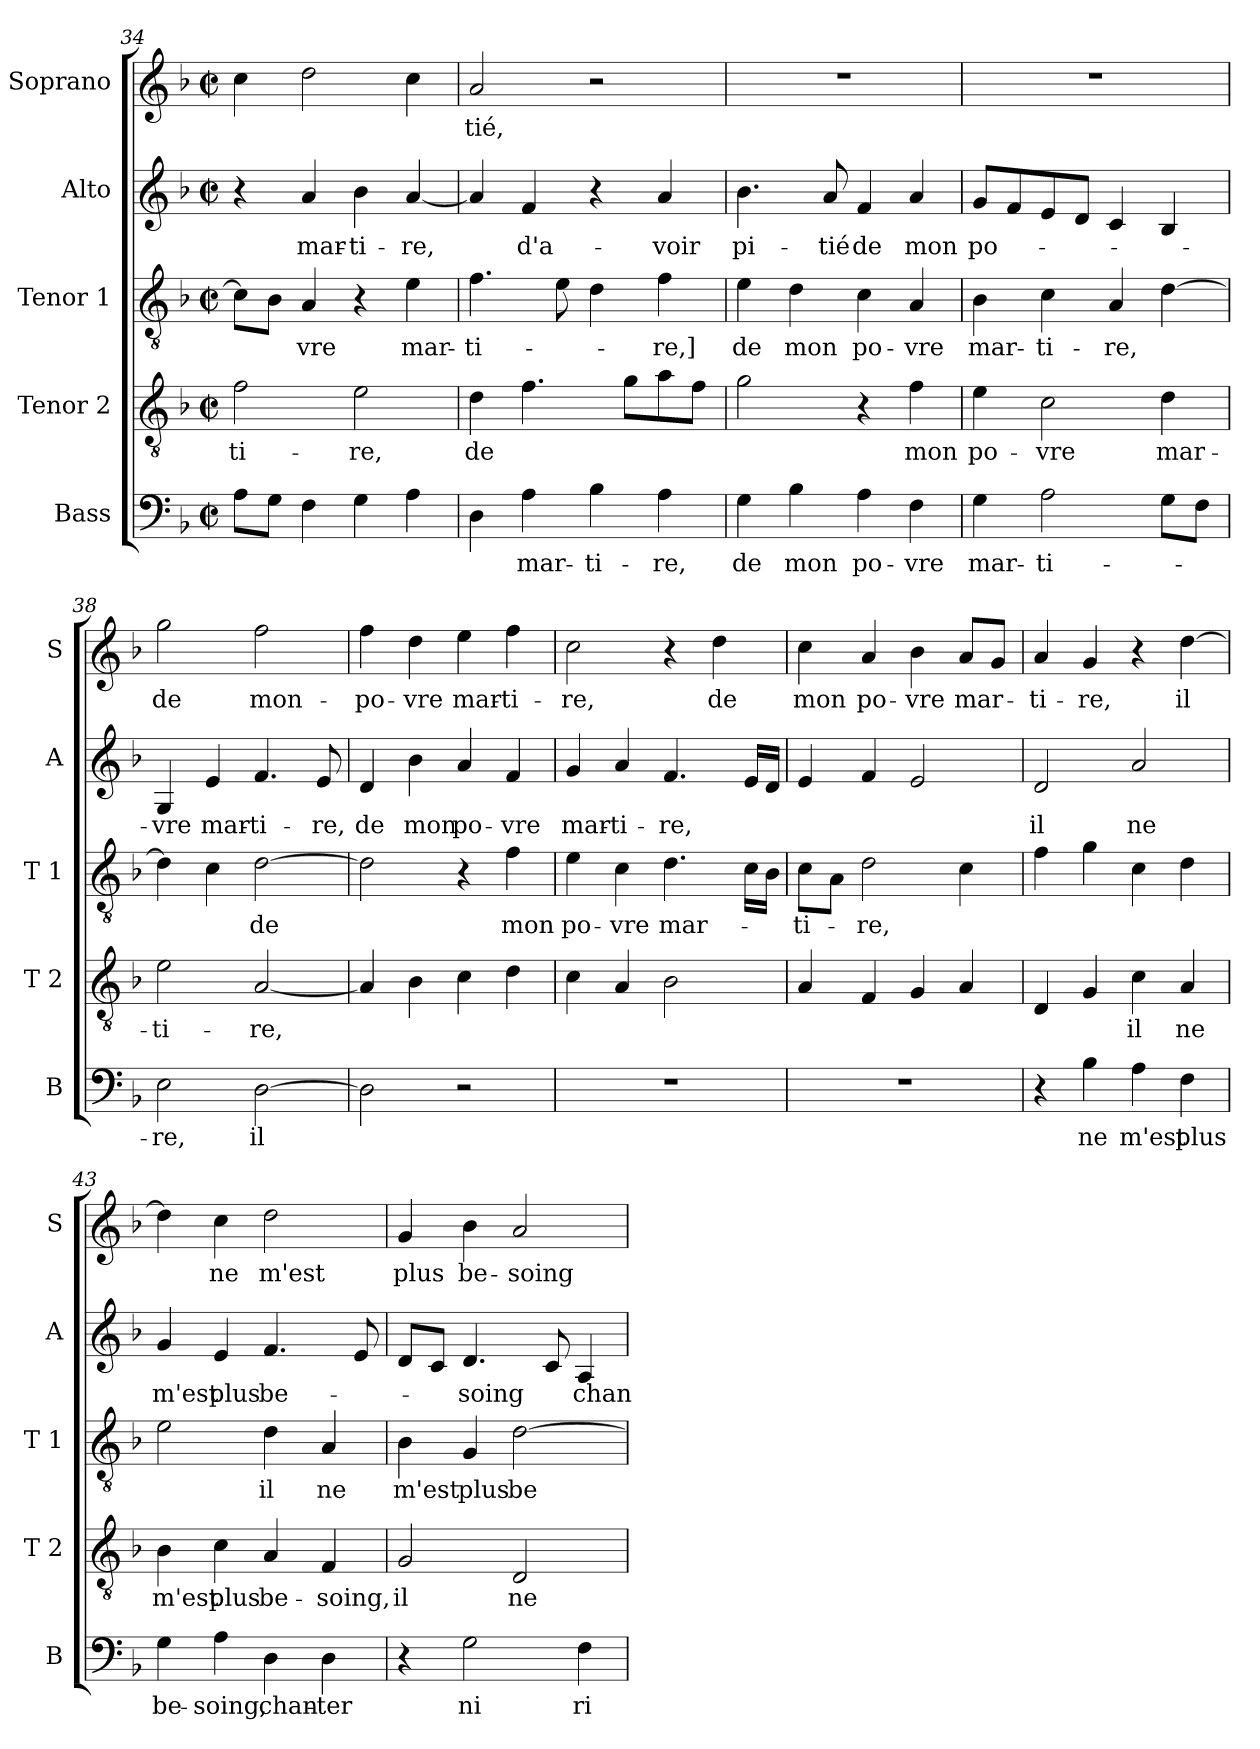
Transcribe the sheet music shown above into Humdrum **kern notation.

**kern	**text	**kern	**text	**kern	**text	**kern	**text	**kern	**text
*part5	*part5	*part4	*part4	*part3	*part3	*part2	*part2	*part1	*part1
*staff5	*staff5	*staff4	*staff4	*staff3	*staff3	*staff2	*staff2	*staff1	*staff1
*I"Bass	*	*I"Tenor 2	*	*I"Tenor 1	*	*I"Alto	*	*I"Soprano	*
*I'B	*	*I'T 2	*	*I'T 1	*	*I'A	*	*I'S	*
*clefF4	*	*clefGv2	*	*clefGv2	*	*clefG2	*	*clefG2	*
*k[b-]	*	*k[b-]	*	*k[b-]	*	*k[b-]	*	*k[b-]	*
*F:	*	*F:	*	*F:	*	*F:	*	*F:	*
*M2/2	*	*M2/2	*	*M2/2	*	*M2/2	*	*M2/2	*
*met(c|)	*	*met(c|)	*	*met(c|)	*	*met(c|)	*	*met(c|)	*
=34	=34	=34	=34	=34	=34	=34	=34	=34	=34
8A\L	.	2f\	-ti-	8c\L]	.	4r	.	4cc\	.
8G\J	.	.	.	8B-\J	.	.	.	.	.
4F\	.	.	.	4A/	-vre	4a/	mar-	2dd\	.
4G\	.	2e\	-re,	4r	.	4b-\	-ti-	.	.
4A\	.	.	.	4e\	mar-	[4a/	-re,	4cc\	.
=35	=35	=35	=35	=35	=35	=35	=35	=35	=35
4D\	.	4d\	de	4.f\	-ti-	4a/]	.	2a/	-tié,
4A\	mar-	4.f\	.	.	.	4f/	d'a-	.	.
.	.	.	.	8e\	.	.	.	.	.
4B-\	-ti-	.	.	4d\	.	4r	.	2r	.
.	.	8g\L	.	.	.	.	.	.	.
4A\	-re,	8a\	.	4f\	-re,]	4a/	-voir	.	.
.	.	8f\J	.	.	.	.	.	.	.
!!LO:LB:g=z
=36	=36	=36	=36	=36	=36	=36	=36	=36	=36
4G\	de	2g\	.	4e\	de	4.b-\	pi-	1r	.
4B-\	mon	.	.	4d\	mon	.	.	.	.
.	.	.	.	.	.	8a/	-tié	.	.
4A\	po-	4r	.	4c\	po-	4f/	de	.	.
4F\	-vre	4f\	mon	4A/	-vre	4a/	mon	.	.
=37	=37	=37	=37	=37	=37	=37	=37	=37	=37
4G\	mar-	4e\	po-	4B-\	mar-	8g/L	po-	1r	.
.	.	.	.	.	.	8f/	.	.	.
2A\	-ti-	2c\	-vre	4c\	-ti-	8e/	.	.	.
.	.	.	.	.	.	8d/J	.	.	.
.	.	.	.	4A/	-re,	4c/	.	.	.
8G\L	.	4d\	mar-	[4d\	.	4B-/	.	.	.
8F\J	.	.	.	.	.	.	.	.	.
=38	=38	=38	=38	=38	=38	=38	=38	=38	=38
2E\	-re,	2e\	-ti-	4d\]	.	4G/	-vre	2gg\	de
.	.	.	.	4c\	.	4e/	mar-	.	.
[2D\	il	[2A/	-re,	[2d\	de	4.f/	-ti-	2ff\	mon-
.	.	.	.	.	.	8e/	-re,	.	.
=39	=39	=39	=39	=39	=39	=39	=39	=39	=39
2D\]	.	4A/]	.	2d\]	.	4d/	de	4ff\	-po-
.	.	4B-\	.	.	.	4b-\	mon	4dd\	-vre
2r	.	4c\	.	4r	.	4a/	po-	4ee\	mar-
.	.	4d\	.	4f\	mon	4f/	-vre	4ff\	-ti-
=40	=40	=40	=40	=40	=40	=40	=40	=40	=40
1r	.	4c\	.	4e\	po-	4g/	mar-	2cc\	-re,
.	.	4A/	.	4c\	-vre	4a/	-ti-	.	.
.	.	2B-\	.	4.d\	mar-	4.f/	-re,	4r	.
.	.	.	.	.	.	.	.	4dd\	de
.	.	.	.	16c\LL	.	16e/LL	.	.	.
.	.	.	.	16B-\JJ	.	16d/JJ	.	.	.
!!LO:PB:g=z
=41	=41	=41	=41	=41	=41	=41	=41	=41	=41
1r	.	4A/	.	8c\L	-ti-	4e/	.	4cc\	mon
.	.	.	.	8A\J	.	.	.	.	.
.	.	4F/	.	2d\	-re,	4f/	.	4a/	po-
.	.	4G/	.	.	.	2e/	.	4b-\	-vre
.	.	4A/	.	4c\	.	.	.	8a/L	mar-
.	.	.	.	.	.	.	.	8g/J	.
=42	=42	=42	=42	=42	=42	=42	=42	=42	=42
4r	.	4D/	.	4f\	.	2d/	il	4a/	-ti-
4B-\	ne	4G/	.	4g\	.	.	.	4g/	-re,
4A\	m'est	4c\	il	4c\	.	2a/	ne	4r	.
4F\	plus	4A/	ne	4d\	.	.	.	[4dd\	il
=43	=43	=43	=43	=43	=43	=43	=43	=43	=43
4G\	be-	4B-\	m'est	2e\	.	4g/	m'est	4dd\]	.
4A\	-soing,	4c\	plus	.	.	4e/	plus	4cc\	ne
4D\	chan-	4A/	be-	4d\	il	4.f/	be-	2dd\	m'est
4D\	-ter	4F/	-soing,	4A/	ne	.	.	.	.
.	.	.	.	.	.	8e/	.	.	.
=44	=44	=44	=44	=44	=44	=44	=44	=44	=44
4r	.	2G/	il	4B-\	m'est	8d/L	.	4g/	plus
.	.	.	.	.	.	8c/J	.	.	.
2G\	ni	.	.	4G/	plus	4.d/	-soing	4b-\	be-
.	.	2D/	ne	[2d\	be-	.	.	2a/	-soing
.	.	.	.	.	.	8c/	.	.	.
4F\	ri-	.	.	.	.	4A/	chan-	.	.
=	=	=	=	=	=	=	=	=	=
*-	*-	*-	*-	*-	*-	*-	*-	*-	*-
